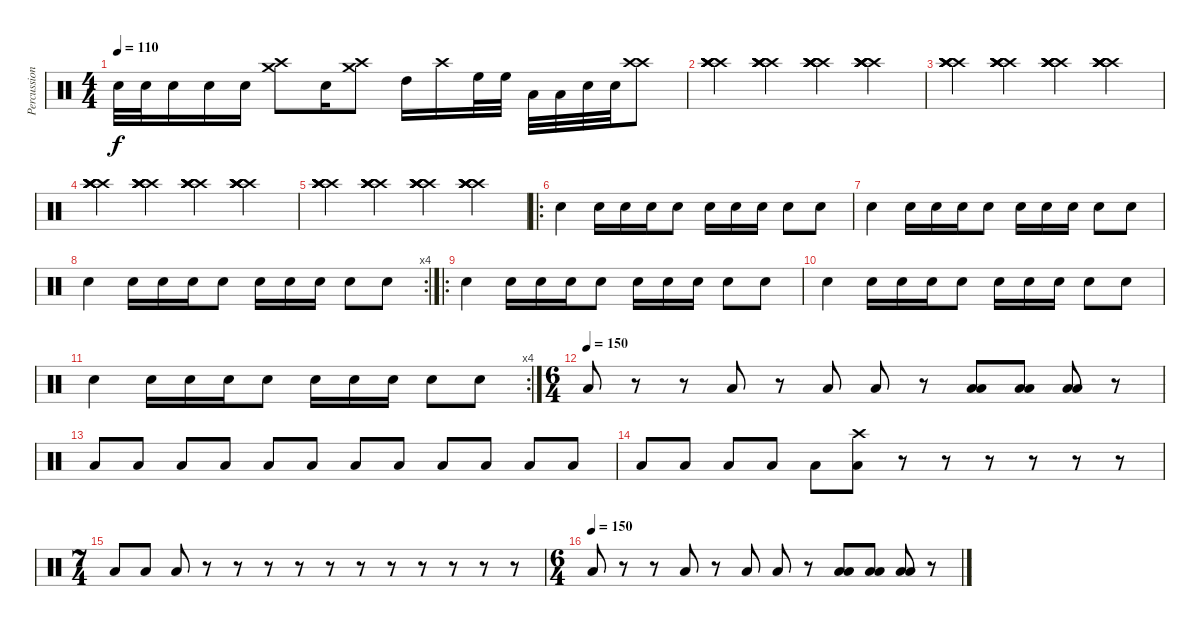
\track ("Percussion" "Percussion") {instrument percussion}
\staff {score}
\articulation defaults
\ts (4 4)
\tempo 110
\clef neutral
\ks c "Snare (hit) 2".32{dy f} "Snare (hit) 2".32 "Snare (hit) 2".16 "Snare (hit) 2".16 "Snare (hit) 2".16
("Crash high (hit)" "Crash medium (hit)").8 "Snare (hit) 2".16 ("Crash high (hit)" "Crash medium (hit)").8 "High Tom (hit)".16 "Crash high (hit)".16 "High Floor Tom (hit)".32 "High Floor Tom (hit)".32 "Low Floor Tom (hit)".32 "Low Floor Tom (hit)".32 "Snare (hit) 2".32 "Snare (hit) 2".32 ("Crash high (hit)" "Crash high (hit)").8 |
("Crash high (hit)" "Crash high (hit)" "Crash high (hit)" "Crash high (hit)" "Crash high (hit)" "Crash high (hit)").4 ("Crash high (hit)" "Crash high (hit)" "Crash high (hit)" "Crash high (hit)" "Crash high (hit)" "Crash high (hit)").4 ("Crash high (hit)" "Crash high (hit)" "Crash high (hit)" "Crash high (hit)" "Crash high (hit)" "Crash high (hit)").4 ("Crash high (hit)" "Crash high (hit)" "Crash high (hit)" "Crash high (hit)" "Crash high (hit)" "Crash high (hit)").4 |
("Crash high (hit)" "Crash high (hit)" "Crash high (hit)" "Crash high (hit)" "Crash high (hit)" "Crash high (hit)").4 ("Crash high (hit)" "Crash high (hit)" "Crash high (hit)" "Crash high (hit)" "Crash high (hit)" "Crash high (hit)").4 ("Crash high (hit)" "Crash high (hit)" "Crash high (hit)" "Crash high (hit)" "Crash high (hit)" "Crash high (hit)").4 ("Crash high (hit)" "Crash high (hit)" "Crash high (hit)" "Crash high (hit)" "Crash high (hit)" "Crash high (hit)").4 |
("Crash high (hit)" "Crash high (hit)" "Crash high (hit)" "Crash high (hit)" "Crash high (hit)" "Crash high (hit)").4 ("Crash high (hit)" "Crash high (hit)" "Crash high (hit)" "Crash high (hit)" "Crash high (hit)" "Crash high (hit)").4 ("Crash high (hit)" "Crash high (hit)" "Crash high (hit)" "Crash high (hit)" "Crash high (hit)" "Crash high (hit)").4 ("Crash high (hit)" "Crash high (hit)" "Crash high (hit)" "Crash high (hit)" "Crash high (hit)" "Crash high (hit)").4 |
("Crash high (hit)" "Crash high (hit)" "Crash high (hit)" "Crash high (hit)" "Crash high (hit)" "Crash high (hit)").4 ("Crash high (hit)" "Crash high (hit)" "Crash high (hit)" "Crash high (hit)" "Crash high (hit)" "Crash high (hit)").4 ("Crash high (hit)" "Crash high (hit)" "Crash high (hit)" "Crash high (hit)" "Crash high (hit)" "Crash high (hit)").4 ("Crash high (hit)" "Crash high (hit)" "Crash high (hit)" "Crash high (hit)" "Crash high (hit)" "Crash high (hit)").4 |
\ro "Snare (hit) 2".4 "Snare (hit) 2".16 "Snare (hit) 2".16 "Snare (hit) 2".16 "Snare (hit) 2".8 "Snare (hit) 2".16 "Snare (hit) 2".16 "Snare (hit) 2".16 "Snare (hit) 2".8 "Snare (hit) 2".8
|
"Snare (hit) 2".4 "Snare (hit) 2".16 "Snare (hit) 2".16 "Snare (hit) 2".16 "Snare (hit) 2".8 "Snare (hit) 2".16 "Snare (hit) 2".16 "Snare (hit) 2".16 "Snare (hit) 2".8 "Snare (hit) 2".8 |
\rc 4 "Snare (hit) 2".4 "Snare (hit) 2".16 "Snare (hit) 2".16 "Snare (hit) 2".16 "Snare (hit) 2".8 "Snare (hit) 2".16 "Snare (hit) 2".16 "Snare (hit) 2".16 "Snare (hit) 2".8 "Snare (hit) 2".8
|
\ro "Snare (hit) 2".4 "Snare (hit) 2".16 "Snare (hit) 2".16 "Snare (hit) 2".16 "Snare (hit) 2".8 "Snare (hit) 2".16 "Snare (hit) 2".16 "Snare (hit) 2".16 "Snare (hit) 2".8 "Snare (hit) 2".8
|
"Snare (hit) 2".4 "Snare (hit) 2".16 "Snare (hit) 2".16 "Snare (hit) 2".16 "Snare (hit) 2".8 "Snare (hit) 2".16 "Snare (hit) 2".16 "Snare (hit) 2".16 "Snare (hit) 2".8 "Snare (hit) 2".8 |
\rc 4 "Snare (hit) 2".4 "Snare (hit) 2".16 "Snare (hit) 2".16 "Snare (hit) 2".16 "Snare (hit) 2".8 "Snare (hit) 2".16 "Snare (hit) 2".16 "Snare (hit) 2".16 "Snare (hit) 2".8 "Snare (hit) 2".8
|
\ts (6 4)
\tempo (150)
"Low Floor Tom (hit)".8 r.8 r.8 "Low Floor Tom (hit)".8 r.8 "Low Floor Tom (hit)".8 "Low Floor Tom (hit)".8 r.8 ("Low Floor Tom (hit)" "Low Floor Tom (hit)").8 ("Low Floor Tom (hit)" "Low Floor Tom (hit)").8 ("Low Floor Tom (hit)" "Low Floor Tom (hit)").8 r.8 |
"Low Floor Tom (hit)".8 "Low Floor Tom (hit)".8 "Low Floor Tom (hit)".8 "Low Floor Tom (hit)".8 "Low Floor Tom (hit)".8 "Low Floor Tom (hit)".8 "Low Floor Tom (hit)".8 "Low Floor Tom (hit)".8 "Low Floor Tom (hit)".8 "Low Floor Tom (hit)".8 "Low Floor Tom (hit)".8 "Low Floor Tom (hit)".8 |
"Low Floor Tom (hit)".8 "Low Floor Tom (hit)".8 "Low Floor Tom (hit)".8 "Low Floor Tom (hit)".8 "Low Floor Tom (hit)".8 ("Crash high (hit)" "Low Floor Tom (hit)").8 r.8 r.8 r.8 r.8 r.8 r.8 |
\ts (7 4)
"Low Floor Tom (hit)".8 "Low Floor Tom (hit)".8 "Low Floor Tom (hit)".8 r.8 r.8 r.8 r.8 r.8 r.8 r.8 r.8 r.8 r.8 r.8 |
\ts (6 4)
\tempo (150)
"Low Floor Tom (hit)".8 r.8 r.8 "Low Floor Tom (hit)".8 r.8 "Low Floor Tom (hit)".8 "Low Floor Tom (hit)".8 r.8 ("Low Floor Tom (hit)" "Low Floor Tom (hit)").8 ("Low Floor Tom (hit)" "Low Floor Tom (hit)").8 ("Low Floor Tom (hit)" "Low Floor Tom (hit)").8 r.8
